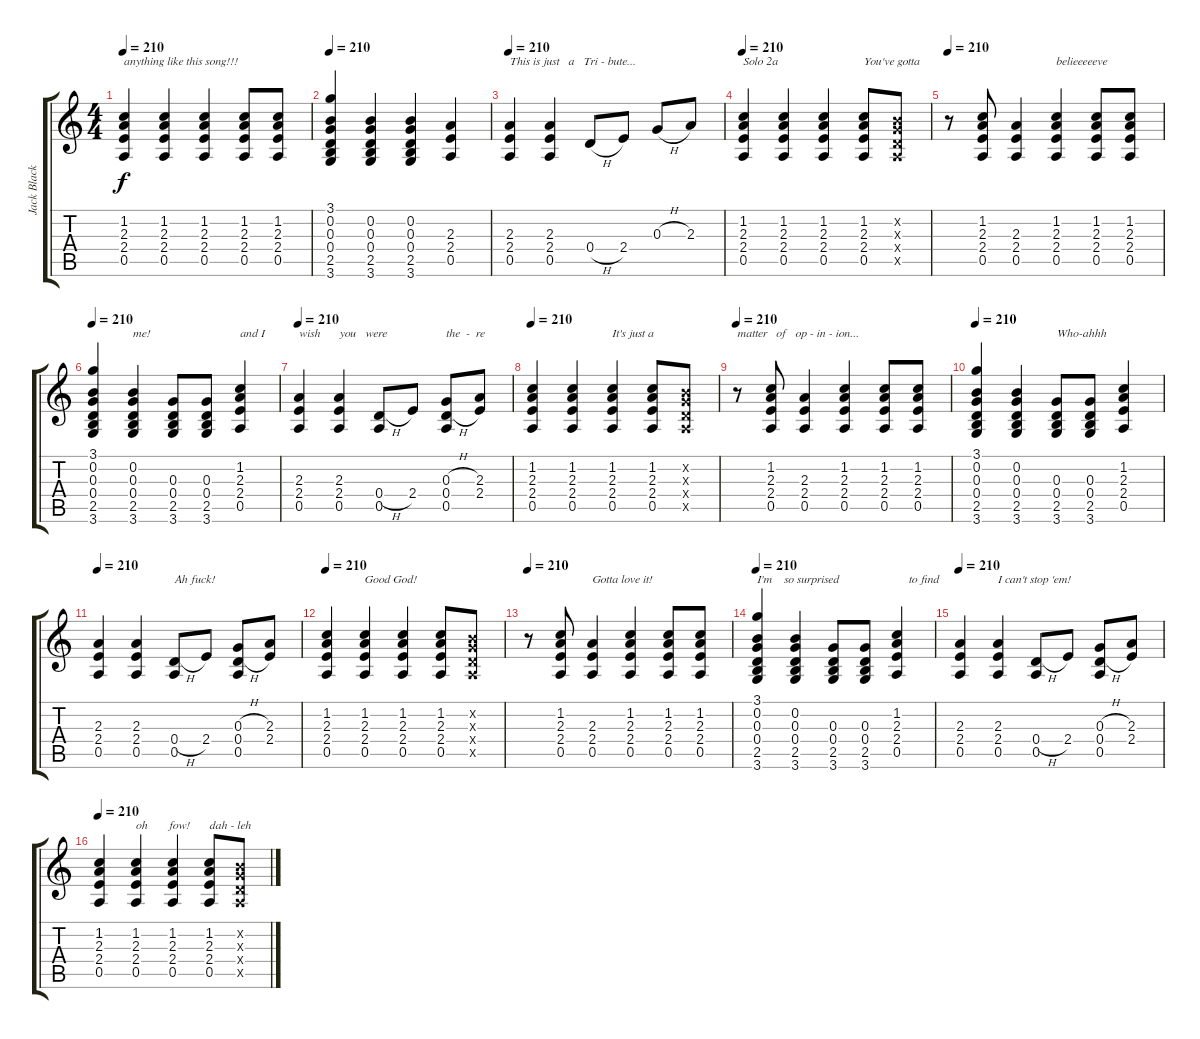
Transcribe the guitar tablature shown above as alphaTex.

\track ("Jack Black/Kyle Gass/Ken Andrews" "Jack Black") {instrument acousticguitarsteel}
\staff {score tabs}
\tuning (E4 B3 G3 D3 A2 E2) {hide}
\ts (4 4)
\tempo 210
\clef g2
\ks c
(1.2 2.3 2.4 0.5).4{txt "anything like this song!!!" dy f volume 7} (1.2 2.3 2.4 0.5).4 (1.2 2.3 2.4 0.5).4 (1.2 2.3 2.4 0.5).8 (1.2 2.3 2.4 0.5).8 |
\tempo 210
(3.1 0.2 0.3 0.4 2.5 3.6).4{volume 7} (0.2 0.3 0.4 2.5 3.6).4 (0.2 0.3 0.4 2.5 3.6).4 (2.3 2.4 0.5).4 |
\tempo 210
(2.3 2.4 0.5).4{txt "This is just   a   Tri - bute..." volume 16} (2.3 2.4 0.5).4 0.4{h}.8 2.4.8 0.3{h}.8 2.3.8 |
\tempo 210
(1.2 2.3 2.4 0.5).4{txt "Solo 2a"} (1.2 2.3 2.4 0.5).4 (1.2 2.3 2.4 0.5).4 (1.2 2.3 2.4 0.5).8{txt "You've gotta"} (0.2{x} 0.3{x} 0.4{x} 0.5{x}).8 |
\tempo 210
r.8 (1.2 2.3 2.4 0.5).8 (2.3 2.4 0.5).4 (1.2 2.3 2.4 0.5).4{txt "belieeeeeve"} (1.2 2.3 2.4 0.5).8 (1.2 2.3 2.4 0.5).8 |
\tempo 210
(3.1 0.2 0.3 0.4 2.5 3.6).4 (0.2 0.3 0.4 2.5 3.6).4{txt "me!"} (0.3 0.4 2.5 3.6).8 (0.3 0.4 2.5 3.6).8 (1.2 2.3 2.4 0.5).4{txt "and I"} |
\tempo 210
(2.3 2.4 0.5).4{txt "wish"} (2.3 2.4 0.5).4{txt "you   were "} (0.4{h} 0.5).8 2.4.8 (0.3{h} 0.4{h} 0.5).8{txt "the  -  re"} (2.3 2.4).8 |
\tempo 210
(1.2 2.3 2.4 0.5).4 (1.2 2.3 2.4 0.5).4 (1.2 2.3 2.4 0.5).4{txt "It's just a "} (1.2 2.3 2.4 0.5).8 (0.2{x} 0.3{x} 0.4{x} 0.5{x}).8 |
\tempo 210
r.8{txt "matter   of   op - in - ion..."} (1.2 2.3 2.4 0.5).8 (2.3 2.4 0.5).4 (1.2 2.3 2.4 0.5).4 (1.2 2.3 2.4 0.5).8 (1.2 2.3 2.4 0.5).8 |
\tempo 210
(3.1 0.2 0.3 0.4 2.5 3.6).4 (0.2 0.3 0.4 2.5 3.6).4 (0.3 0.4 2.5 3.6).8{txt "Who-ahhh"} (0.3 0.4 2.5 3.6).8 (1.2 2.3 2.4 0.5).4 |
\tempo 210
(2.3 2.4 0.5).4 (2.3 2.4 0.5).4 (0.4{h} 0.5).8{txt "Ah fuck!"} 2.4.8 (0.3{h} 0.4{h} 0.5).8 (2.3 2.4).8 |
\tempo 210
(1.2 2.3 2.4 0.5).4 (1.2 2.3 2.4 0.5).4{txt "Good God!"} (1.2 2.3 2.4 0.5).4 (1.2 2.3 2.4 0.5).8 (0.2{x} 0.3{x} 0.4{x} 0.5{x}).8 |
\tempo 210
r.8 (1.2 2.3 2.4 0.5).8 (2.3 2.4 0.5).4{txt "Gotta love it!"} (1.2 2.3 2.4 0.5).4 (1.2 2.3 2.4 0.5).8 (1.2 2.3 2.4 0.5).8 |
\tempo 210
(3.1 0.2 0.3 0.4 2.5 3.6).4{txt "I'm    so surprised"} (0.2 0.3 0.4 2.5 3.6).4 (0.3 0.4 2.5 3.6).8 (0.3 0.4 2.5 3.6).8 (1.2 2.3 2.4 0.5).4{txt "    to find"} |
\tempo 210
(2.3 2.4 0.5).4 (2.3 2.4 0.5).4{txt "I can't stop 'em!"} (0.4{h} 0.5).8 2.4.8 (0.3{h} 0.4{h} 0.5).8 (2.3 2.4).8 |
\tempo 210
(1.2 2.3 2.4 0.5).4 (1.2 2.3 2.4 0.5).4{txt "oh       fow!"} (1.2 2.3 2.4 0.5).4 (1.2 2.3 2.4 0.5).8{txt "dah - leh"} (0.2{x} 0.3{x} 0.4{x} 0.5{x}).8
